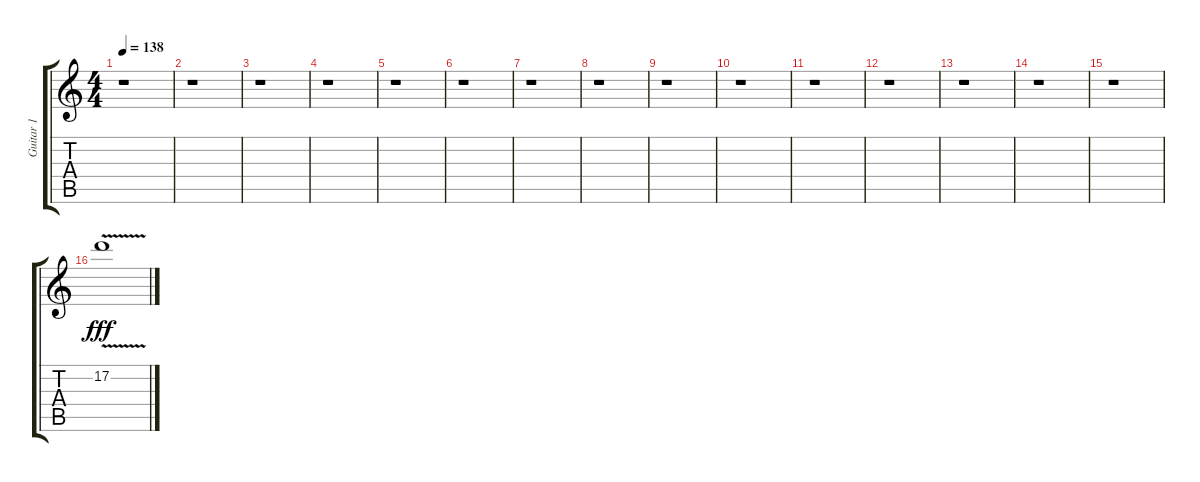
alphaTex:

\track ("Guitar 1" "Guitar 1") {instrument distortionguitar}
\staff {score tabs}
\tuning (D4 A3 F3 C3 G2 C2) {hide}
\ts (4 4)
\tempo 138
\clef g2
\ks c
r.1{dy f} |
r.1 |
r.1 |
r.1 |
r.1 |
r.1 |
r.1 |
r.1 |
r.1 |
r.1 |
r.1 |
r.1 |
r.1 |
r.1 |
r.1 |
17.2{v}.1{dy fff}
